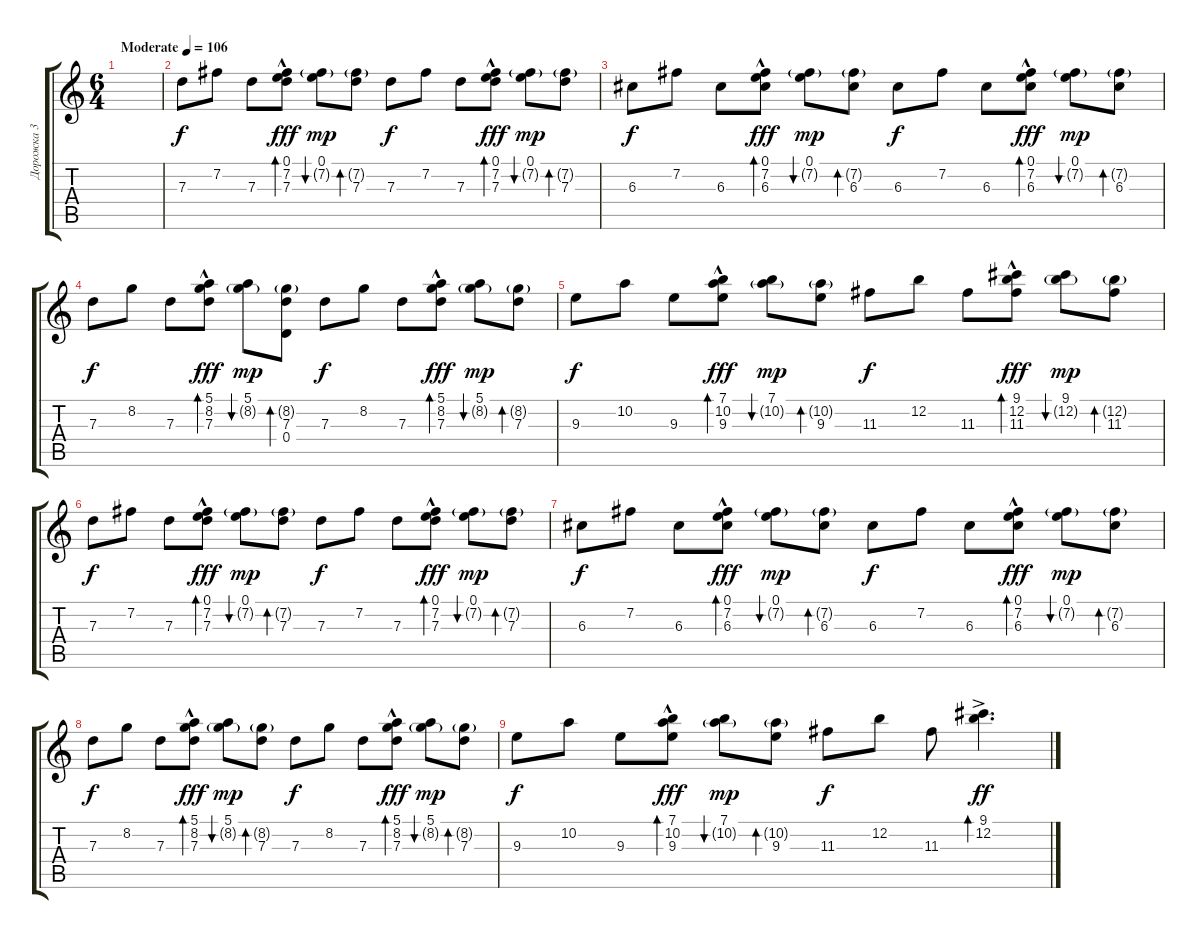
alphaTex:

\track ("Дорожка 3" "Дорожка 3") {instrument acousticguitarsteel}
\staff {score tabs}
\tuning (E4 B3 G3 D3 A2 E2) {hide}
\ts (6 4)
\tempo (106 "Moderate")
\clef g2
\ks c
|
7.3.8 7.2.8 7.3.8 (0.1{hac} 7.2{hac} 7.3{hac}).8{bd 60 dy fff} (0.1 7.2{g}).8{bu 60 dy mp} (7.2{g} 7.3).8{bd 60} 7.3.8{dy f} 7.2.8 7.3.8 (0.1{hac} 7.2{hac} 7.3{hac}).8{bd 60 dy fff} (0.1 7.2{g}).8{bu 60 dy mp} (7.2{g} 7.3).8{bd 60} |
6.3.8{dy f} 7.2.8 6.3.8 (0.1{hac} 7.2{hac} 6.3{hac}).8{bd 60 dy fff} (0.1 7.2{g}).8{bu 60 dy mp} (7.2{g} 6.3).8{bd 60} 6.3.8{dy f} 7.2.8 6.3.8 (0.1{hac} 7.2{hac} 6.3{hac}).8{bd 60 dy fff} (0.1 7.2{g}).8{bu 60 dy mp} (7.2{g} 6.3).8{bd 60} |
7.3.8{dy f} 8.2.8 7.3.8 (5.1{hac} 8.2{hac} 7.3{hac}).8{bd 60 dy fff} (5.1 8.2{g}).8{bu 60 dy mp} (8.2{g} 7.3 0.4).8{bd 60} 7.3.8{dy f} 8.2.8 7.3.8 (5.1{hac} 8.2{hac} 7.3{hac}).8{bd 60 dy fff} (5.1 8.2{g}).8{bu 60 dy mp} (8.2{g} 7.3).8{bd 60} |
9.3.8{dy f} 10.2.8 9.3.8 (7.1{hac} 10.2{hac} 9.3{hac}).8{bd 60 dy fff} (7.1 10.2{g}).8{bu 60 dy mp} (10.2{g} 9.3).8{bd 60} 11.3.8{dy f} 12.2.8 11.3.8 (9.1{hac} 12.2{hac} 11.3{hac}).8{bd 60 dy fff} (9.1 12.2{g}).8{bu 60 dy mp} (12.2{g} 11.3).8{bd 60} |
7.3.8{dy f} 7.2.8 7.3.8 (0.1{hac} 7.2{hac} 7.3{hac}).8{bd 60 dy fff} (0.1 7.2{g}).8{bu 60 dy mp} (7.2{g} 7.3).8{bd 60} 7.3.8{dy f} 7.2.8 7.3.8 (0.1{hac} 7.2{hac} 7.3{hac}).8{bd 60 dy fff} (0.1 7.2{g}).8{bu 60 dy mp} (7.2{g} 7.3).8{bd 60} |
6.3.8{dy f} 7.2.8 6.3.8 (0.1{hac} 7.2{hac} 6.3{hac}).8{bd 60 dy fff} (0.1 7.2{g}).8{bu 60 dy mp} (7.2{g} 6.3).8{bd 60} 6.3.8{dy f} 7.2.8 6.3.8 (0.1{hac} 7.2{hac} 6.3{hac}).8{bd 60 dy fff} (0.1 7.2{g}).8{bu 60 dy mp} (7.2{g} 6.3).8{bd 60} |
7.3.8{dy f} 8.2.8 7.3.8 (5.1{hac} 8.2{hac} 7.3{hac}).8{bd 60 dy fff} (5.1 8.2{g}).8{bu 60 dy mp} (8.2{g} 7.3).8{bd 60} 7.3.8{dy f} 8.2.8 7.3.8 (5.1{hac} 8.2{hac} 7.3{hac}).8{bd 60 dy fff} (5.1 8.2{g}).8{bu 60 dy mp} (8.2{g} 7.3).8{bd 60} |
9.3.8{dy f} 10.2.8 9.3.8 (7.1{hac} 10.2{hac} 9.3{hac}).8{bd 60 dy fff} (7.1 10.2{g}).8{bu 60 dy mp} (10.2{g} 9.3).8{bd 60} 11.3.8{dy f} 12.2.8 11.3.8 (9.1{ac} 12.2{ac}).4{d bd 60 dy ff}
